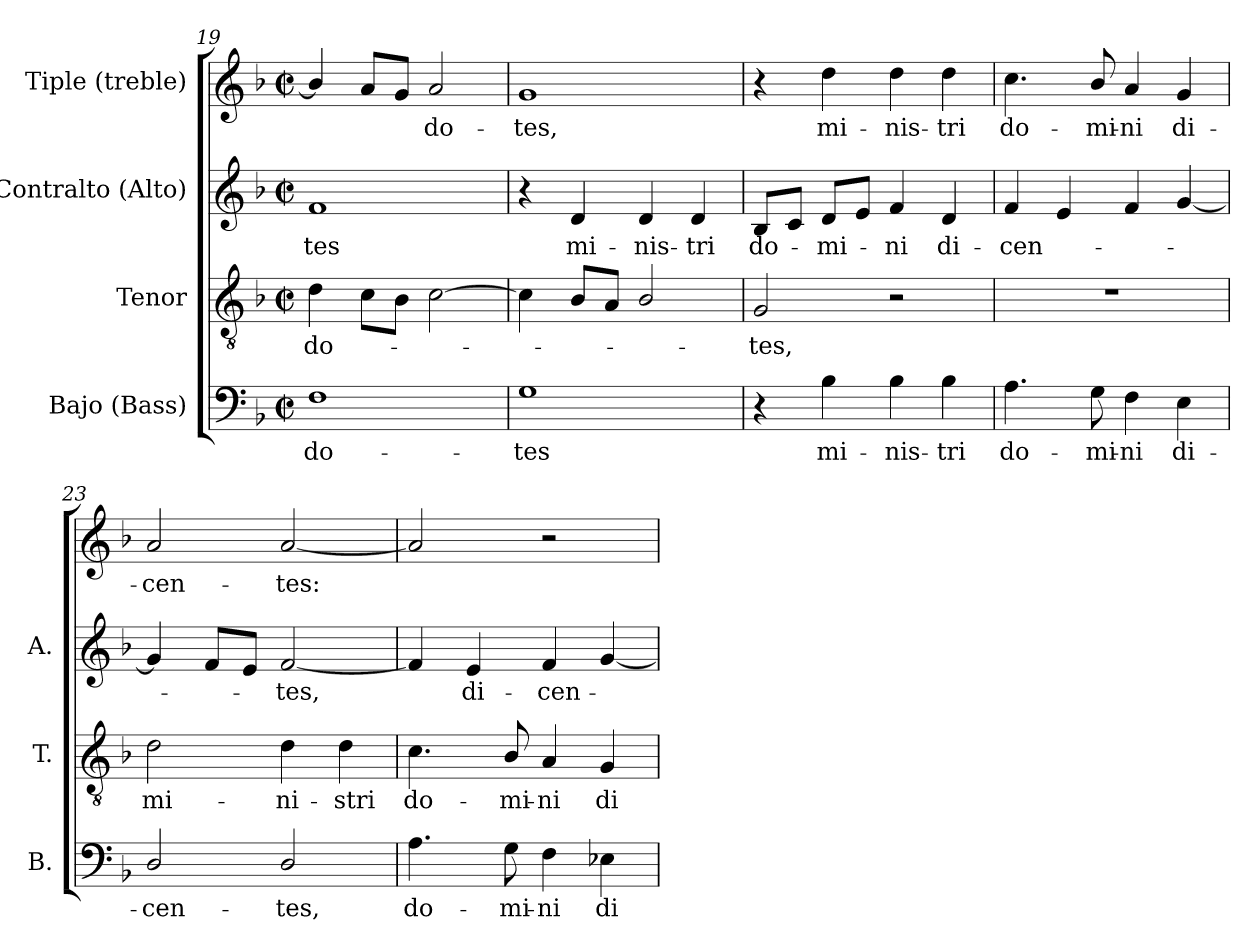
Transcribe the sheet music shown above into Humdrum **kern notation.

**kern	**text	**kern	**text	**kern	**text	**kern	**text
*part4	*part4	*part3	*part3	*part2	*part2	*part1	*part1
*staff4	*staff4	*staff3	*staff3	*staff2	*staff2	*staff1	*staff1
*I"Bajo (Bass)	*	*I"Tenor	*	*I"Contralto (Alto)	*	*I"Tiple (treble)	*
*I'B.	*	*I'T.	*	*I'A.	*	*	*
*clefF4	*	*clefGv2	*	*clefG2	*	*clefG2	*
*	*	*ITrd7c12	*	*	*	*	*
*k[b-]	*	*k[b-]	*	*k[b-]	*	*k[b-]	*
*F:	*	*F:	*	*F:	*	*F:	*
*M2/2	*	*M2/2	*	*M2/2	*	*M2/2	*
*met(c|)	*	*met(c|)	*	*met(c|)	*	*met(c|)	*
=19	=19	=19	=19	=19	=19	=19	=19
!	!LO:LY:b:color=#000000	!	!	!	!	!	!
!	!	!	!LO:LY:b:color=#000000	!	!	!	!
!	!	!	!	!	!LO:LY:b:color=#000000	!	!
1Fi	-do-	4Di\	-do-	1fi	tes	4b-i/]	.
.	.	8Ci\L	.	.	.	8ai/L	.
.	.	8BB-i\J	.	.	.	8gi/J	.
!	!	!	!	!	!	!	!LO:LY:b:color=#000000
.	.	[2Ci\	.	.	.	2ai/	-do-
=20	=20	=20	=20	=20	=20	=20	=20
!	!LO:LY:b:color=#000000	!	!	!	!	!	!
!	!	!	!	!	!	!	!LO:LY:b:color=#000000
1Gi	-tes	4Ci\]	.	4r	.	1gi	-tes,
!	!	!	!	!	!LO:LY:b:color=#000000	!	!
.	.	8BB-i/L	.	4di/	mi-	.	.
.	.	8AAi/J	.	.	.	.	.
!	!	!	!	!	!LO:LY:b:color=#000000	!	!
.	.	2BB-i/	.	4di/	-nis-	.	.
!	!	!	!	!	!LO:LY:b:color=#000000	!	!
.	.	.	.	4di/	-tri	.	.
=21	=21	=21	=21	=21	=21	=21	=21
!	!	!	!LO:LY:b:color=#000000	!	!	!	!
!	!	!	!	!	!LO:LY:b:color=#000000	!	!
4r	.	2GGi/	-tes,	8B-i/L	do-	4r	.
.	.	.	.	8ci/J	.	.	.
!	!LO:LY:b:color=#000000	!	!	!	!	!	!
!	!	!	!	!	!LO:LY:b:color=#000000	!	!
!	!	!	!	!	!	!	!LO:LY:b:color=#000000
4B-i\	mi-	.	.	8di/L	-mi-	4ddi\	mi-
.	.	.	.	8ei/J	.	.	.
!	!LO:LY:b:color=#000000	!	!	!	!	!	!
!	!	!	!	!	!LO:LY:b:color=#000000	!	!
!	!	!	!	!	!	!	!LO:LY:b:color=#000000
4B-i\	-nis-	2r	.	4fi/	-ni	4ddi\	-nis-
!	!LO:LY:b:color=#000000	!	!	!	!	!	!
!	!	!	!	!	!LO:LY:b:color=#000000	!	!
!	!	!	!	!	!	!	!LO:LY:b:color=#000000
4B-i\	-tri	.	.	4di/	di-	4ddi\	-tri
!!LO:PB:g=z
=22	=22	=22	=22	=22	=22	=22	=22
!	!LO:LY:b:color=#000000	!	!	!	!	!	!
!	!	!	!	!	!LO:LY:b:color=#000000	!	!
!	!	!	!	!	!	!	!LO:LY:b:color=#000000
4.Ai\	do-	1r	.	4fi/	-cen-	4.cci\	do-
.	.	.	.	4ei/	.	.	.
!	!LO:LY:b:color=#000000	!	!	!	!	!	!
!	!	!	!	!	!	!	!LO:LY:b:color=#000000
8Gi\	-mi-	.	.	.	.	8b-i/	-mi-
!	!LO:LY:b:color=#000000	!	!	!	!	!	!
!	!	!	!	!	!	!	!LO:LY:b:color=#000000
4Fi\	-ni	.	.	4fi/	.	4ai/	-ni
!	!LO:LY:b:color=#000000	!	!	!	!	!	!
!	!	!	!	!	!	!	!LO:LY:b:color=#000000
4Ei\	di-	.	.	[4gi/	.	4gi/	di-
=23	=23	=23	=23	=23	=23	=23	=23
!	!LO:LY:b:color=#000000	!	!	!	!	!	!
!	!	!	!LO:LY:b:color=#000000	!	!	!	!
!	!	!	!	!	!	!	!LO:LY:b:color=#000000
2Di/	-cen-	2Di\	mi-	4gi/]	.	2ai/	-cen-
.	.	.	.	8fi/L	.	.	.
.	.	.	.	8ei/J	.	.	.
!	!LO:LY:b:color=#000000	!	!	!	!	!	!
!	!	!	!LO:LY:b:color=#000000	!	!	!	!
!	!	!	!	!	!LO:LY:b:color=#000000	!	!
!	!	!	!	!	!	!	!LO:LY:b:color=#000000
2Di/	-tes,	4Di\	-ni-	[2fi/	-tes,	[2ai/	-tes:
!	!	!	!LO:LY:b:color=#000000	!	!	!	!
.	.	4Di\	-stri	.	.	.	.
=24	=24	=24	=24	=24	=24	=24	=24
!	!LO:LY:b:color=#000000	!	!	!	!	!	!
!	!	!	!LO:LY:b:color=#000000	!	!	!	!
4.Ai\	do-	4.Ci\	do-	4fi/]	.	2ai/]	.
!	!	!	!	!	!LO:LY:b:color=#000000	!	!
.	.	.	.	4ei/	di-	.	.
!	!LO:LY:b:color=#000000	!	!	!	!	!	!
!	!	!	!LO:LY:b:color=#000000	!	!	!	!
8Gi\	-mi-	8BB-i/	-mi-	.	.	.	.
!	!LO:LY:b:color=#000000	!	!	!	!	!	!
!	!	!	!LO:LY:b:color=#000000	!	!	!	!
!	!	!	!	!	!LO:LY:b:color=#000000	!	!
4Fi\	-ni	4AAi/	-ni	4fi/	-cen-	2r	.
!	!LO:LY:b:color=#000000	!	!	!	!	!	!
!	!	!	!LO:LY:b:color=#000000	!	!	!	!
4E-Xi\	di-	4GGi/	di-	[4gi/	.	.	.
=	=	=	=	=	=	=	=
*-	*-	*-	*-	*-	*-	*-	*-
